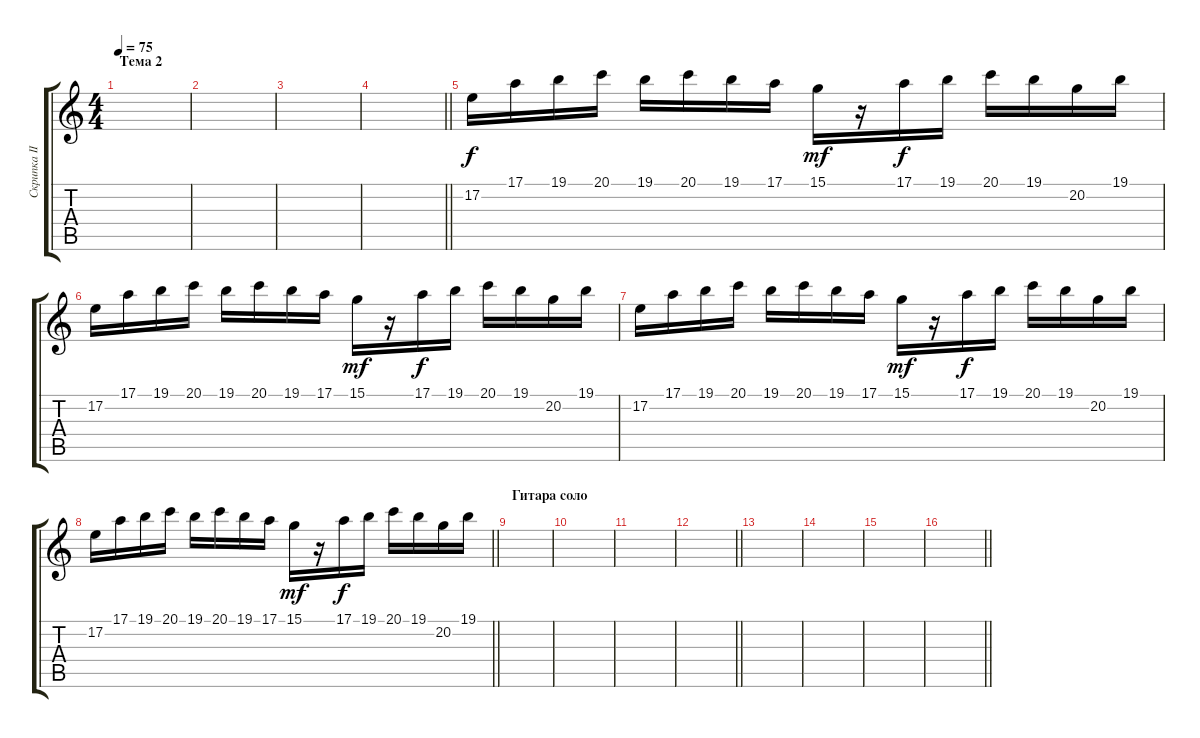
\track ("Скрипка II" "Скрипка II") {instrument violin}
\staff {score tabs}
\tuning (E4 B3 G3 D3 A2 E2) {hide}
\ts (4 4)
\section ("" "Тема 2")
\tempo 75
\clef g2
\ks c
|
|
|
\barLineRight lightlight
|
17.2.16{dy f} 17.1.16 19.1.16 20.1.16 19.1.16 20.1.16 19.1.16 17.1.16 15.1.16{dy mf} r.16 17.1.16{dy f} 19.1.16 20.1.16 19.1.16 20.2.16 19.1.16 |
17.2.16 17.1.16 19.1.16 20.1.16 19.1.16 20.1.16 19.1.16 17.1.16 15.1.16{dy mf} r.16 17.1.16{dy f} 19.1.16 20.1.16 19.1.16 20.2.16 19.1.16 |
17.2.16 17.1.16 19.1.16 20.1.16 19.1.16 20.1.16 19.1.16 17.1.16 15.1.16{dy mf} r.16 17.1.16{dy f} 19.1.16 20.1.16 19.1.16 20.2.16 19.1.16 |
\barLineRight lightlight
17.2.16 17.1.16 19.1.16 20.1.16 19.1.16 20.1.16 19.1.16 17.1.16 15.1.16{dy mf} r.16 17.1.16{dy f} 19.1.16 20.1.16 19.1.16 20.2.16 19.1.16 |
\section ("" "Гитара соло")
|
|
|
\barLineRight lightlight
|
|
|
|
\barLineRight lightlight
